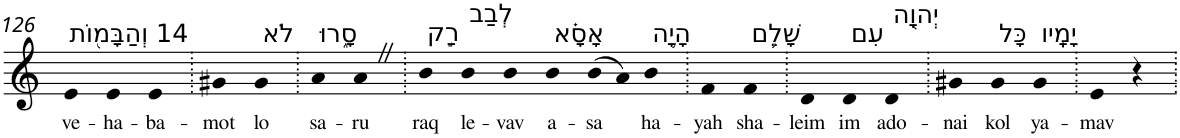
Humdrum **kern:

**kern	**text
*part1	*part1
*staff1	*staff1
*I"Piano	*
*I'Pno	*
!!LO:PB:g=z
*clefG2	*
*k[]	*
=126	=126
!LO:TX:a:t=14 וְהַבָּמ֖וֹת	!
!	!LO:LY:b
4e	ve-
!	!LO:LY:b
4e	-ha-
!	!LO:LY:b
4e	-ba-
=127.	=127.
!	!LO:LY:b
4g#X	-mot
!LO:TX:a:t=לֹא	!
!	!LO:LY:b
4g#	lo
=128.	=128.
!LO:TX:a:t=סָ֑רוּ	!
!	!LO:LY:b
4a	sa-
!	!LO:LY:b
4aZ	-ru
=129.	=129.
!LO:TX:a:t=רַ֣ק	!
!	!LO:LY:b
4b	raq
!LO:TX:a:t=לְבַב	!
!	!LO:LY:b
4b	le-
!	!LO:LY:b
4b	-vav
!LO:TX:a:t=אָסָ֗א	!
!	!LO:LY:b
4b	a-
!	!LO:LY:b
(>8b	-sa
8a)	.
!LO:TX:a:t=הָיָ֥ה	!
!	!LO:LY:b
4b	ha-
=130.	=130.
!	!LO:LY:b
4f	-yah
!LO:TX:a:t=שָׁלֵ֛ם	!
!	!LO:LY:b
4f	sha-
=131.	=131.
!	!LO:LY:b
4d	-leim
!LO:TX:a:t=עִם	!
!	!LO:LY:b
4d	im
!LO:TX:a:t=יְהוָ֖ה	!
!	!LO:LY:b
4d	ado-
=132.	=132.
!	!LO:LY:b
4g#X	-nai
!LO:TX:a:t=כָּל	!
!	!LO:LY:b
4g#	kol
!LO:TX:a:t=יָמָֽיו	!
!	!LO:LY:b
4g#	ya-
=133.	=133.
!	!LO:LY:b
4e	-mav
4r	.
=.	=.
*-	*-
